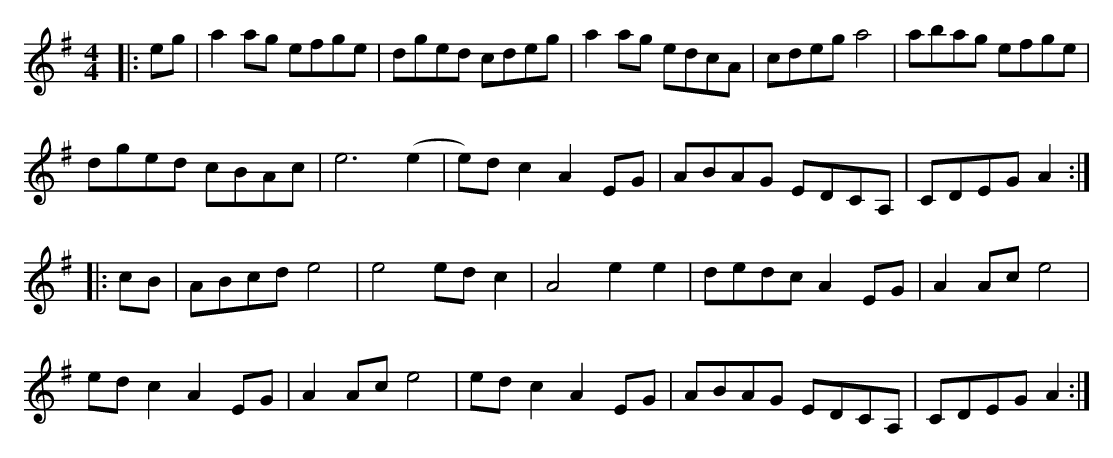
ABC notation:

X:1
M:4/4
K:Ador
|:eg|a2ag efge|dged cdeg|a2ag edcA|cdeg a4|abag efge|
dged cBAc|e6 (e2|e)dc2 A2EG|ABAG EDCA,|CDEG A2:|
|:cB|ABcd e4|e4 edc2|A4 e2e2|dedc A2EG|A2Ac e4|
edc2 A2EG|A2Ac e4|edc2 A2EG|ABAG EDCA,|CDEG A2:|
